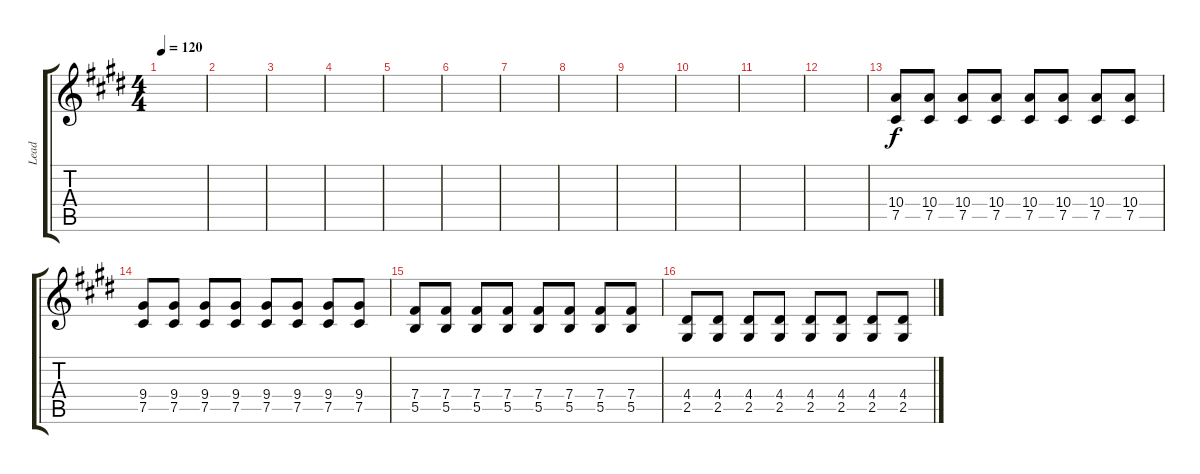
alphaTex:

\track ("Lead" "Lead") {instrument overdrivenguitar}
\staff {score tabs}
\tuning (Db4 Ab3 E3 B2 Gb2 Db2) {hide}
\ts (4 4)
\tempo 120
\clef g2
\ks c#minor
|
|
|
|
|
|
|
|
|
|
|
|
(10.4 7.5).8 (10.4 7.5).8 (10.4 7.5).8 (10.4 7.5).8 (10.4 7.5).8 (10.4 7.5).8 (10.4 7.5).8 (10.4 7.5).8 |
(9.4 7.5).8 (9.4 7.5).8 (9.4 7.5).8 (9.4 7.5).8 (9.4 7.5).8 (9.4 7.5).8 (9.4 7.5).8 (9.4 7.5).8 |
(7.4 5.5).8 (7.4 5.5).8 (7.4 5.5).8 (7.4 5.5).8 (7.4 5.5).8 (7.4 5.5).8 (7.4 5.5).8 (7.4 5.5).8 |
(4.4 2.5).8 (4.4 2.5).8 (4.4 2.5).8 (4.4 2.5).8 (4.4 2.5).8 (4.4 2.5).8 (4.4 2.5).8 (4.4 2.5).8
